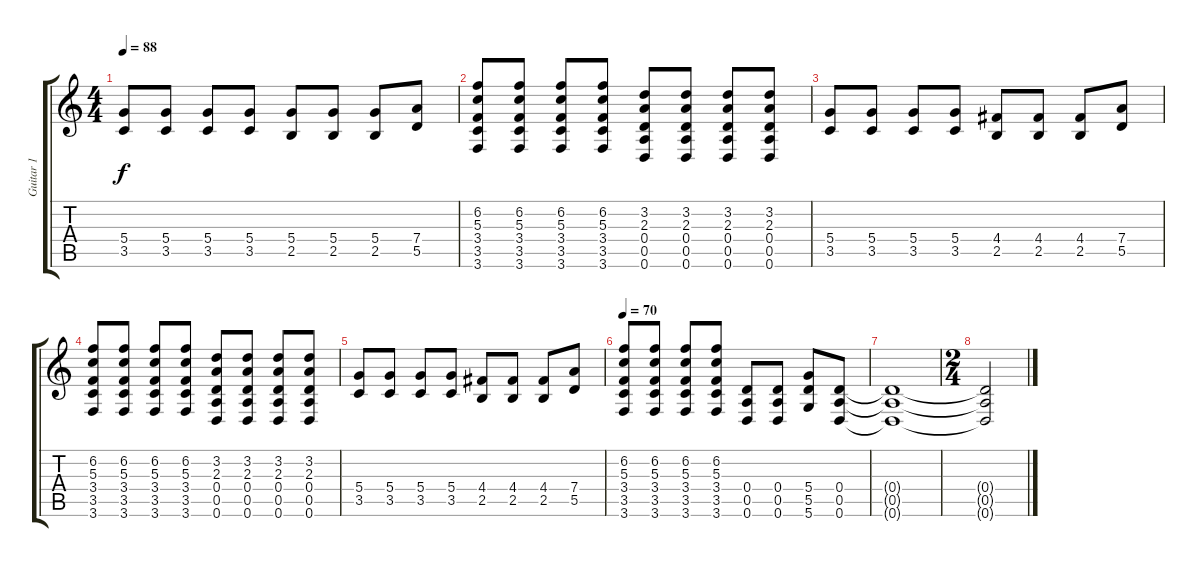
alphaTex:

\track ("Guitar 1" "Guitar 1") {instrument distortionguitar}
\staff {score tabs}
\tuning (E4 B3 G3 D3 A2 D2) {hide}
\ts (4 4)
\tempo 88
\clef g2
\ks c
(5.4 3.5).8{dy f} (5.4 3.5).8 (5.4 3.5).8 (5.4 3.5).8 (5.4 2.5).8 (5.4 2.5).8 (5.4 2.5).8 (7.4 5.5).8 |
(6.2 5.3 3.4 3.5 3.6).8 (6.2 5.3 3.4 3.5 3.6).8 (6.2 5.3 3.4 3.5 3.6).8 (6.2 5.3 3.4 3.5 3.6).8 (3.2 2.3 0.4 0.5 0.6).8 (3.2 2.3 0.4 0.5 0.6).8 (3.2 2.3 0.4 0.5 0.6).8 (3.2 2.3 0.4 0.5 0.6).8 |
(5.4 3.5).8 (5.4 3.5).8 (5.4 3.5).8 (5.4 3.5).8 (4.4 2.5).8 (4.4 2.5).8 (4.4 2.5).8 (7.4 5.5).8 |
(6.2 5.3 3.4 3.5 3.6).8 (6.2 5.3 3.4 3.5 3.6).8 (6.2 5.3 3.4 3.5 3.6).8 (6.2 5.3 3.4 3.5 3.6).8 (3.2 2.3 0.4 0.5 0.6).8 (3.2 2.3 0.4 0.5 0.6).8 (3.2 2.3 0.4 0.5 0.6).8 (3.2 2.3 0.4 0.5 0.6).8 |
(5.4 3.5).8 (5.4 3.5).8 (5.4 3.5).8 (5.4 3.5).8 (4.4 2.5).8 (4.4 2.5).8 (4.4 2.5).8 (7.4 5.5).8 |
\tempo 70
(6.2 5.3 3.4 3.5 3.6).8 (6.2 5.3 3.4 3.5 3.6).8 (6.2 5.3 3.4 3.5 3.6).8 (6.2 5.3 3.4 3.5 3.6).8 (0.4 0.5 0.6).8 (0.4 0.5 0.6).8 (5.4 5.5 5.6).8 (0.4 0.5 0.6).8 |
(0.4{t} 0.5{t} 0.6{t}).1 |
\ts (2 4)
(0.4{t} 0.5{t} 0.6{t}).2
